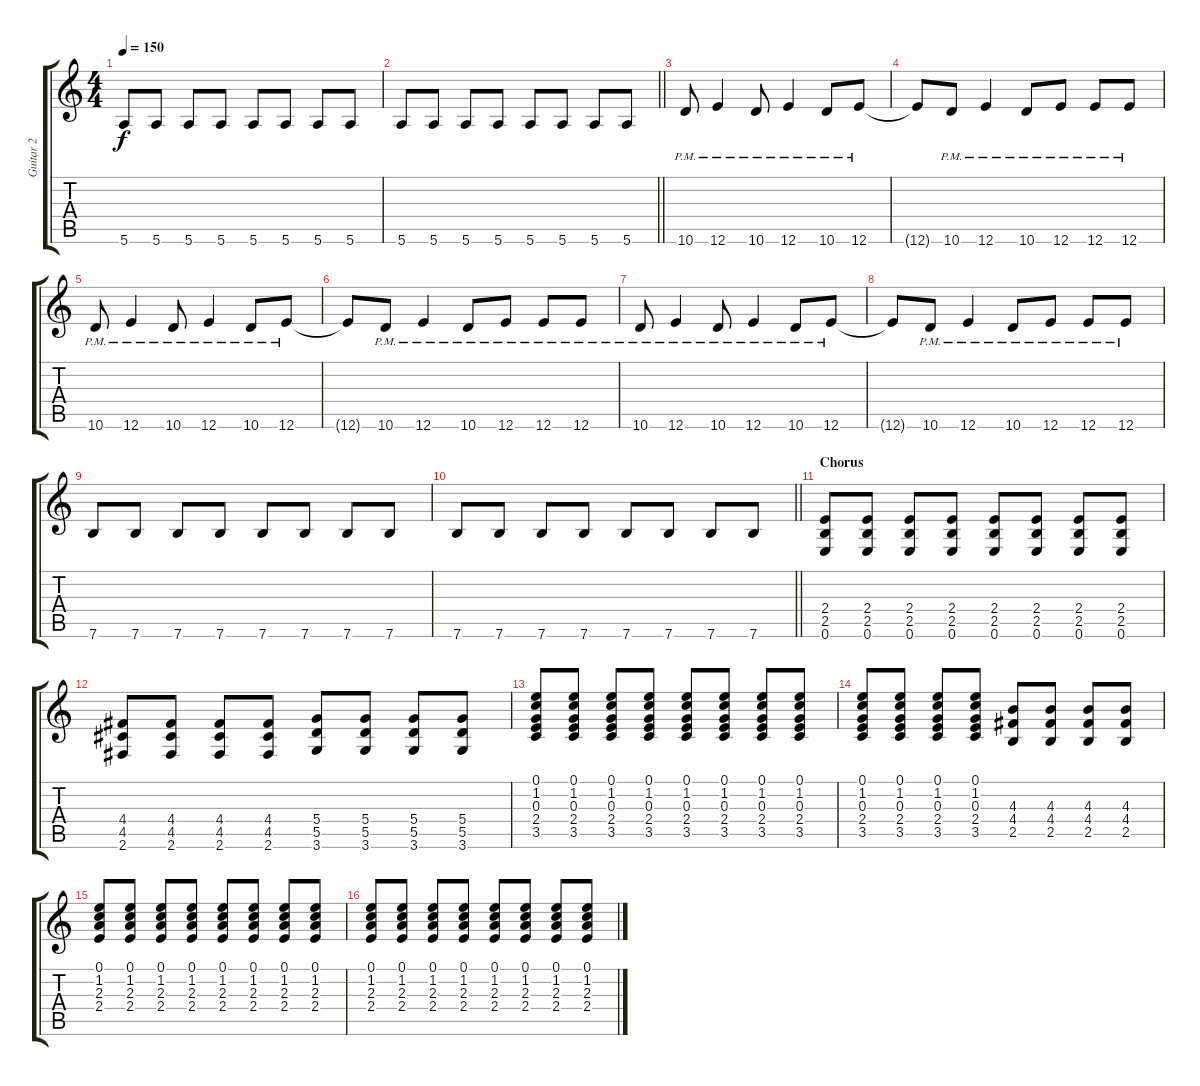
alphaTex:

\track ("Guitar 2" "Guitar 2") {instrument distortionguitar}
\staff {score tabs}
\tuning (E4 B3 G3 D3 A2 E2) {hide}
\ts (4 4)
\tempo 150
\clef g2
\ks c
5.6.8{dy f} 5.6.8 5.6.8 5.6.8 5.6.8 5.6.8 5.6.8 5.6.8 |
\barLineRight lightlight
5.6.8 5.6.8 5.6.8 5.6.8 5.6.8 5.6.8 5.6.8 5.6.8 |
10.6{pm}.8 12.6{pm}.4 10.6{pm}.8 12.6{pm}.4 10.6{pm}.8 12.6{pm}.8 |
12.6{t}.8 10.6{pm}.8 12.6{pm}.4 10.6{pm}.8 12.6{pm}.8 12.6{pm}.8 12.6{pm}.8 |
10.6{pm}.8 12.6{pm}.4 10.6{pm}.8 12.6{pm}.4 10.6{pm}.8 12.6{pm}.8 |
12.6{t}.8 10.6{pm}.8 12.6{pm}.4 10.6{pm}.8 12.6{pm}.8 12.6{pm}.8 12.6{pm}.8 |
10.6{pm}.8 12.6{pm}.4 10.6{pm}.8 12.6{pm}.4 10.6{pm}.8 12.6{pm}.8 |
12.6{t}.8 10.6{pm}.8 12.6{pm}.4 10.6{pm}.8 12.6{pm}.8 12.6{pm}.8 12.6{pm}.8 |
7.6.8 7.6.8 7.6.8 7.6.8 7.6.8 7.6.8 7.6.8 7.6.8 |
\barLineRight lightlight
7.6.8 7.6.8 7.6.8 7.6.8 7.6.8 7.6.8 7.6.8 7.6.8 |
\section ("" "Chorus")
(2.4 2.5 0.6).8 (2.4 2.5 0.6).8 (2.4 2.5 0.6).8 (2.4 2.5 0.6).8 (2.4 2.5 0.6).8 (2.4 2.5 0.6).8 (2.4 2.5 0.6).8 (2.4 2.5 0.6).8 |
(4.4 4.5 2.6).8 (4.4 4.5 2.6).8 (4.4 4.5 2.6).8 (4.4 4.5 2.6).8 (5.4 5.5 3.6).8 (5.4 5.5 3.6).8 (5.4 5.5 3.6).8 (5.4 5.5 3.6).8 |
(0.1 1.2 0.3 2.4 3.5).8 (0.1 1.2 0.3 2.4 3.5).8 (0.1 1.2 0.3 2.4 3.5).8 (0.1 1.2 0.3 2.4 3.5).8 (0.1 1.2 0.3 2.4 3.5).8 (0.1 1.2 0.3 2.4 3.5).8 (0.1 1.2 0.3 2.4 3.5).8 (0.1 1.2 0.3 2.4 3.5).8 |
(0.1 1.2 0.3 2.4 3.5).8 (0.1 1.2 0.3 2.4 3.5).8 (0.1 1.2 0.3 2.4 3.5).8 (0.1 1.2 0.3 2.4 3.5).8 (4.3 4.4 2.5).8 (4.3 4.4 2.5).8 (4.3 4.4 2.5).8 (4.3 4.4 2.5).8 |
(0.1 1.2 2.3 2.4).8 (0.1 1.2 2.3 2.4).8 (0.1 1.2 2.3 2.4).8 (0.1 1.2 2.3 2.4).8 (0.1 1.2 2.3 2.4).8 (0.1 1.2 2.3 2.4).8 (0.1 1.2 2.3 2.4).8 (0.1 1.2 2.3 2.4).8 |
(0.1 1.2 2.3 2.4).8 (0.1 1.2 2.3 2.4).8 (0.1 1.2 2.3 2.4).8 (0.1 1.2 2.3 2.4).8 (0.1 1.2 2.3 2.4).8 (0.1 1.2 2.3 2.4).8 (0.1 1.2 2.3 2.4).8 (0.1 1.2 2.3 2.4).8
